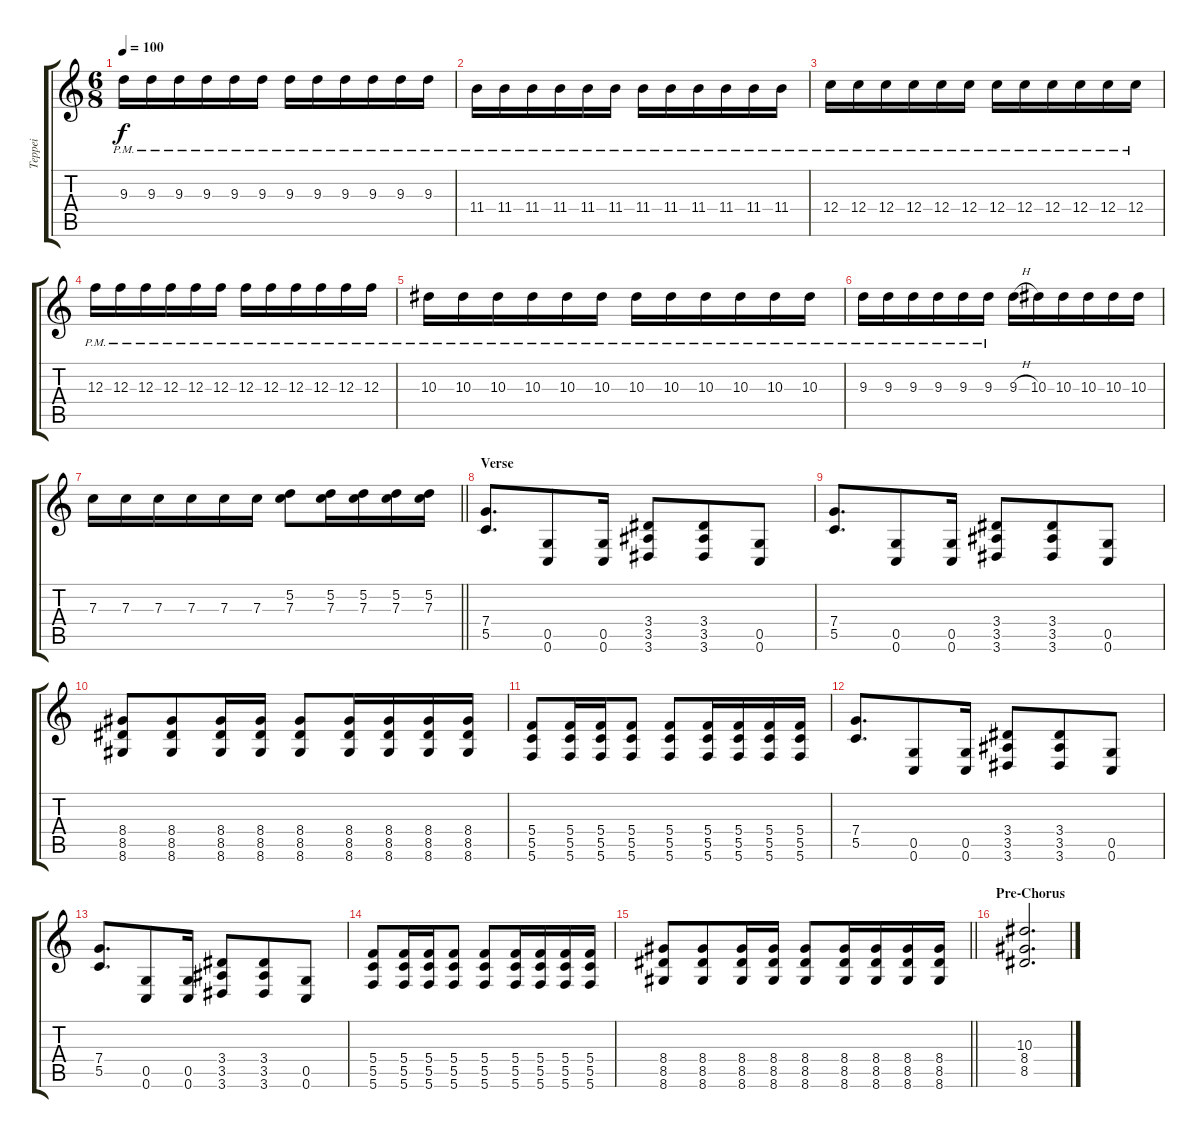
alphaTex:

\track ("Teppei" "Teppei") {instrument overdrivenguitar}
\staff {score tabs}
\tuning (D4 A3 F3 C3 G2 C2) {hide}
\ts (6 8)
\tempo 100
\clef g2
\ks c
9.3{pm}.16{dy f} 9.3{pm}.16 9.3{pm}.16 9.3{pm}.16 9.3{pm}.16 9.3{pm}.16 9.3{pm}.16 9.3{pm}.16 9.3{pm}.16 9.3{pm}.16 9.3{pm}.16 9.3{pm}.16 |
11.4{pm}.16 11.4{pm}.16 11.4{pm}.16 11.4{pm}.16 11.4{pm}.16 11.4{pm}.16 11.4{pm}.16 11.4{pm}.16 11.4{pm}.16 11.4{pm}.16 11.4{pm}.16 11.4{pm}.16 |
12.4{pm}.16 12.4{pm}.16 12.4{pm}.16 12.4{pm}.16 12.4{pm}.16 12.4{pm}.16 12.4{pm}.16 12.4{pm}.16 12.4{pm}.16 12.4{pm}.16 12.4{pm}.16 12.4{pm}.16 |
12.3{pm}.16 12.3{pm}.16 12.3{pm}.16 12.3{pm}.16 12.3{pm}.16 12.3{pm}.16 12.3{pm}.16 12.3{pm}.16 12.3{pm}.16 12.3{pm}.16 12.3{pm}.16 12.3{pm}.16 |
10.3{pm}.16 10.3{pm}.16 10.3{pm}.16 10.3{pm}.16 10.3{pm}.16 10.3{pm}.16 10.3{pm}.16 10.3{pm}.16 10.3{pm}.16 10.3{pm}.16 10.3{pm}.16 10.3{pm}.16 |
9.3{pm}.16 9.3{pm}.16 9.3{pm}.16 9.3{pm}.16 9.3{pm}.16 9.3{pm}.16 9.3{h}.16 10.3.16 10.3.16 10.3.16 10.3.16 10.3.16 |
\barLineRight lightlight
7.3.16 7.3.16 7.3.16 7.3.16 7.3.16 7.3.16 (5.2 7.3).8 (5.2 7.3).16 (5.2 7.3).16 (5.2 7.3).16 (5.2 7.3).16 |
\section ("" "Verse")
(7.4 5.5).8{d} (0.5 0.6).8 (0.5 0.6).16 (3.4 3.5 3.6).8 (3.4 3.5 3.6).8 (0.5 0.6).8 |
(7.4 5.5).8{d} (0.5 0.6).8 (0.5 0.6).16 (3.4 3.5 3.6).8 (3.4 3.5 3.6).8 (0.5 0.6).8 |
(8.4 8.5 8.6).8 (8.4 8.5 8.6).8 (8.4 8.5 8.6).16 (8.4 8.5 8.6).16 (8.4 8.5 8.6).8 (8.4 8.5 8.6).16 (8.4 8.5 8.6).16 (8.4 8.5 8.6).16 (8.4 8.5 8.6).16 |
(5.4 5.5 5.6).8 (5.4 5.5 5.6).16 (5.4 5.5 5.6).16 (5.4 5.5 5.6).8 (5.4 5.5 5.6).8 (5.4 5.5 5.6).16 (5.4 5.5 5.6).16 (5.4 5.5 5.6).16 (5.4 5.5 5.6).16 |
(7.4 5.5).8{d} (0.5 0.6).8 (0.5 0.6).16 (3.4 3.5 3.6).8 (3.4 3.5 3.6).8 (0.5 0.6).8 |
(7.4 5.5).8{d} (0.5 0.6).8 (0.5 0.6).16 (3.4 3.5 3.6).8 (3.4 3.5 3.6).8 (0.5 0.6).8 |
(5.4 5.5 5.6).8 (5.4 5.5 5.6).16 (5.4 5.5 5.6).16 (5.4 5.5 5.6).8 (5.4 5.5 5.6).8 (5.4 5.5 5.6).16 (5.4 5.5 5.6).16 (5.4 5.5 5.6).16 (5.4 5.5 5.6).16 |
\barLineRight lightlight
(8.4 8.5 8.6).8 (8.4 8.5 8.6).8 (8.4 8.5 8.6).16 (8.4 8.5 8.6).16 (8.4 8.5 8.6).8 (8.4 8.5 8.6).16 (8.4 8.5 8.6).16 (8.4 8.5 8.6).16 (8.4 8.5 8.6).16 |
\section ("" "Pre-Chorus")
(10.3 8.4 8.5).2{d}
